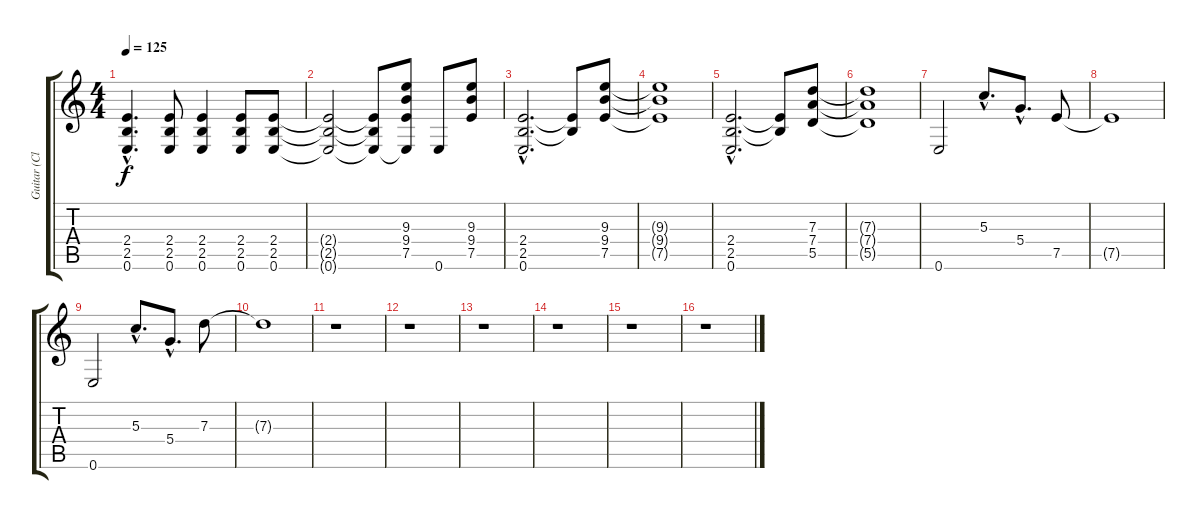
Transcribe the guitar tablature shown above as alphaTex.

\track ("Guitar (Clean + Distortion)" "Guitar (Cl") {instrument distortionguitar}
\staff {score tabs}
\tuning (E4 B3 G3 D3 A2 E2) {hide}
\ts (4 4)
\tempo 125
\clef g2
\ks c
(2.4{hac} 2.5{hac} 0.6{hac}).4{d dy f} (2.4 2.5 0.6).8 (2.4 2.5 0.6).4 (2.4 2.5 0.6).8 (2.4 2.5 0.6).8 |
(2.4{t} 2.5{t} 0.6{t}).2 (2.4{t} 2.5{t} 0.6{t}).8 (9.3 9.4 7.5 0.6{t}).8 0.6.8 (9.3 9.4 7.5).8 |
(2.4{hac} 2.5{hac} 0.6{hac}).2{d} (2.4{t} 2.5{t}).8 (9.3 9.4 7.5).8 |
(9.3{t} 9.4{t} 7.5{t}).1 |
(2.4{hac} 2.5{hac} 0.6{hac}).2{d} (2.4{t} 2.5{t}).8 (7.3 7.4 5.5).8 |
(7.3{t} 7.4{t} 5.5{t}).1 |
0.6.2 5.3{hac}.8{d} 5.4{hac}.8{d} 7.5.8 |
7.5{t}.1 |
0.6.2 5.3{hac}.8{d} 5.4{hac}.8{d} 7.3.8 |
7.3{t}.1 |
r.1 |
r.1 |
r.1 |
r.1 |
r.1 |
r.1
